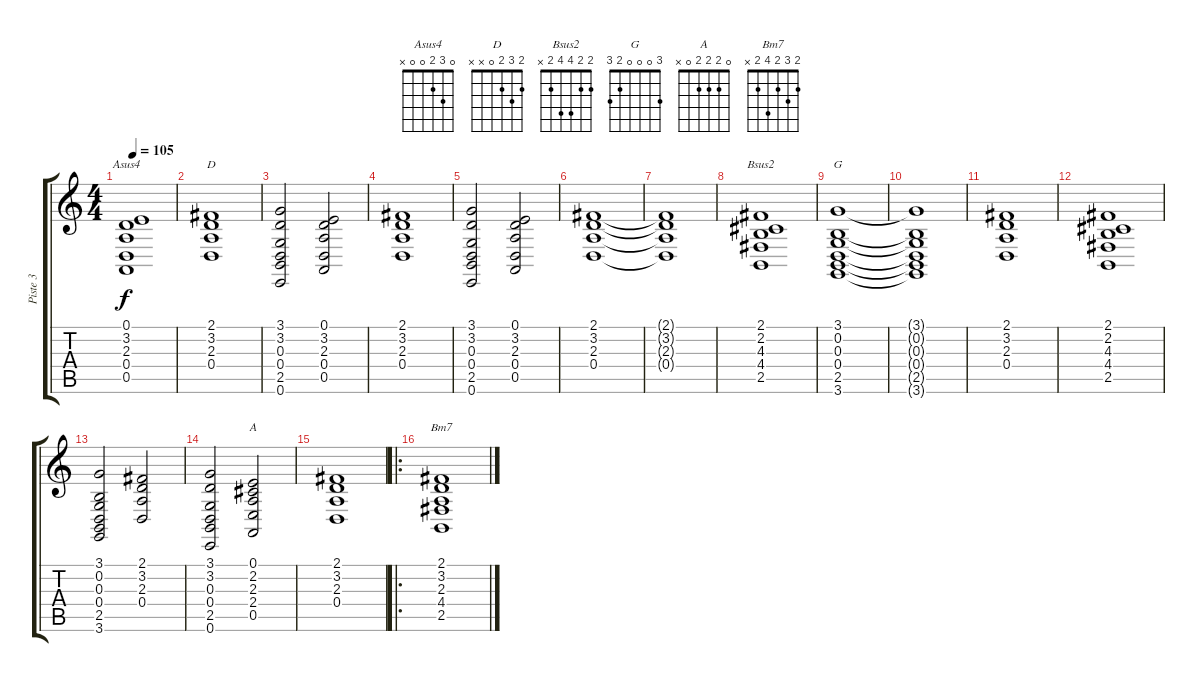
\track ("Piste 3" "Piste 3") {instrument synthstrings1}
\staff {score tabs}
\tuning (E4 B3 G3 D3 A2 E2) {hide}
\chord ("Asus4" 0 3 2 0 0 x)
\chord ("D" 2 3 2 0 x x)
\chord ("Bsus2" 2 2 4 4 2 x)
\chord ("G" 3 0 0 0 2 3)
\chord ("A" 0 2 2 2 0 x)
\chord ("Bm7" 2 3 2 4 2 x)
\ts (4 4)
\tempo 105
\clef g2
\ks c
(0.1 3.2 2.3 0.4 0.5).1{ch "Asus4" dy f} |
(2.1 3.2 2.3 0.4).1{ch "D"} |
(3.1 3.2 0.3 0.4 2.5 0.6).2 (0.1 3.2 2.3 0.4 0.5).2 |
(2.1 3.2 2.3 0.4).1 |
(3.1 3.2 0.3 0.4 2.5 0.6).2 (0.1 3.2 2.3 0.4 0.5).2 |
(2.1 3.2 2.3 0.4).1 |
(2.1{t} 3.2{t} 2.3{t} 0.4{t}).1 |
(2.1 2.2 4.3 4.4 2.5).1{ch "Bsus2"} |
(3.1 0.2 0.3 0.4 2.5 3.6).1{ch "G"} |
(3.1{t} 0.2{t} 0.3{t} 0.4{t} 2.5{t} 3.6{t}).1 |
(2.1 3.2 2.3 0.4).1 |
(2.1 2.2 4.3 4.4 2.5).1 |
(3.1 0.2 0.3 0.4 2.5 3.6).2 (2.1 3.2 2.3 0.4).2 |
(3.1 3.2 0.3 0.4 2.5 0.6).2 (0.1 2.2 2.3 2.4 0.5).2{ch "A"} |
(2.1 3.2 2.3 0.4).1 |
\ro
(2.1 3.2 2.3 4.4 2.5).1{ch "Bm7"}
